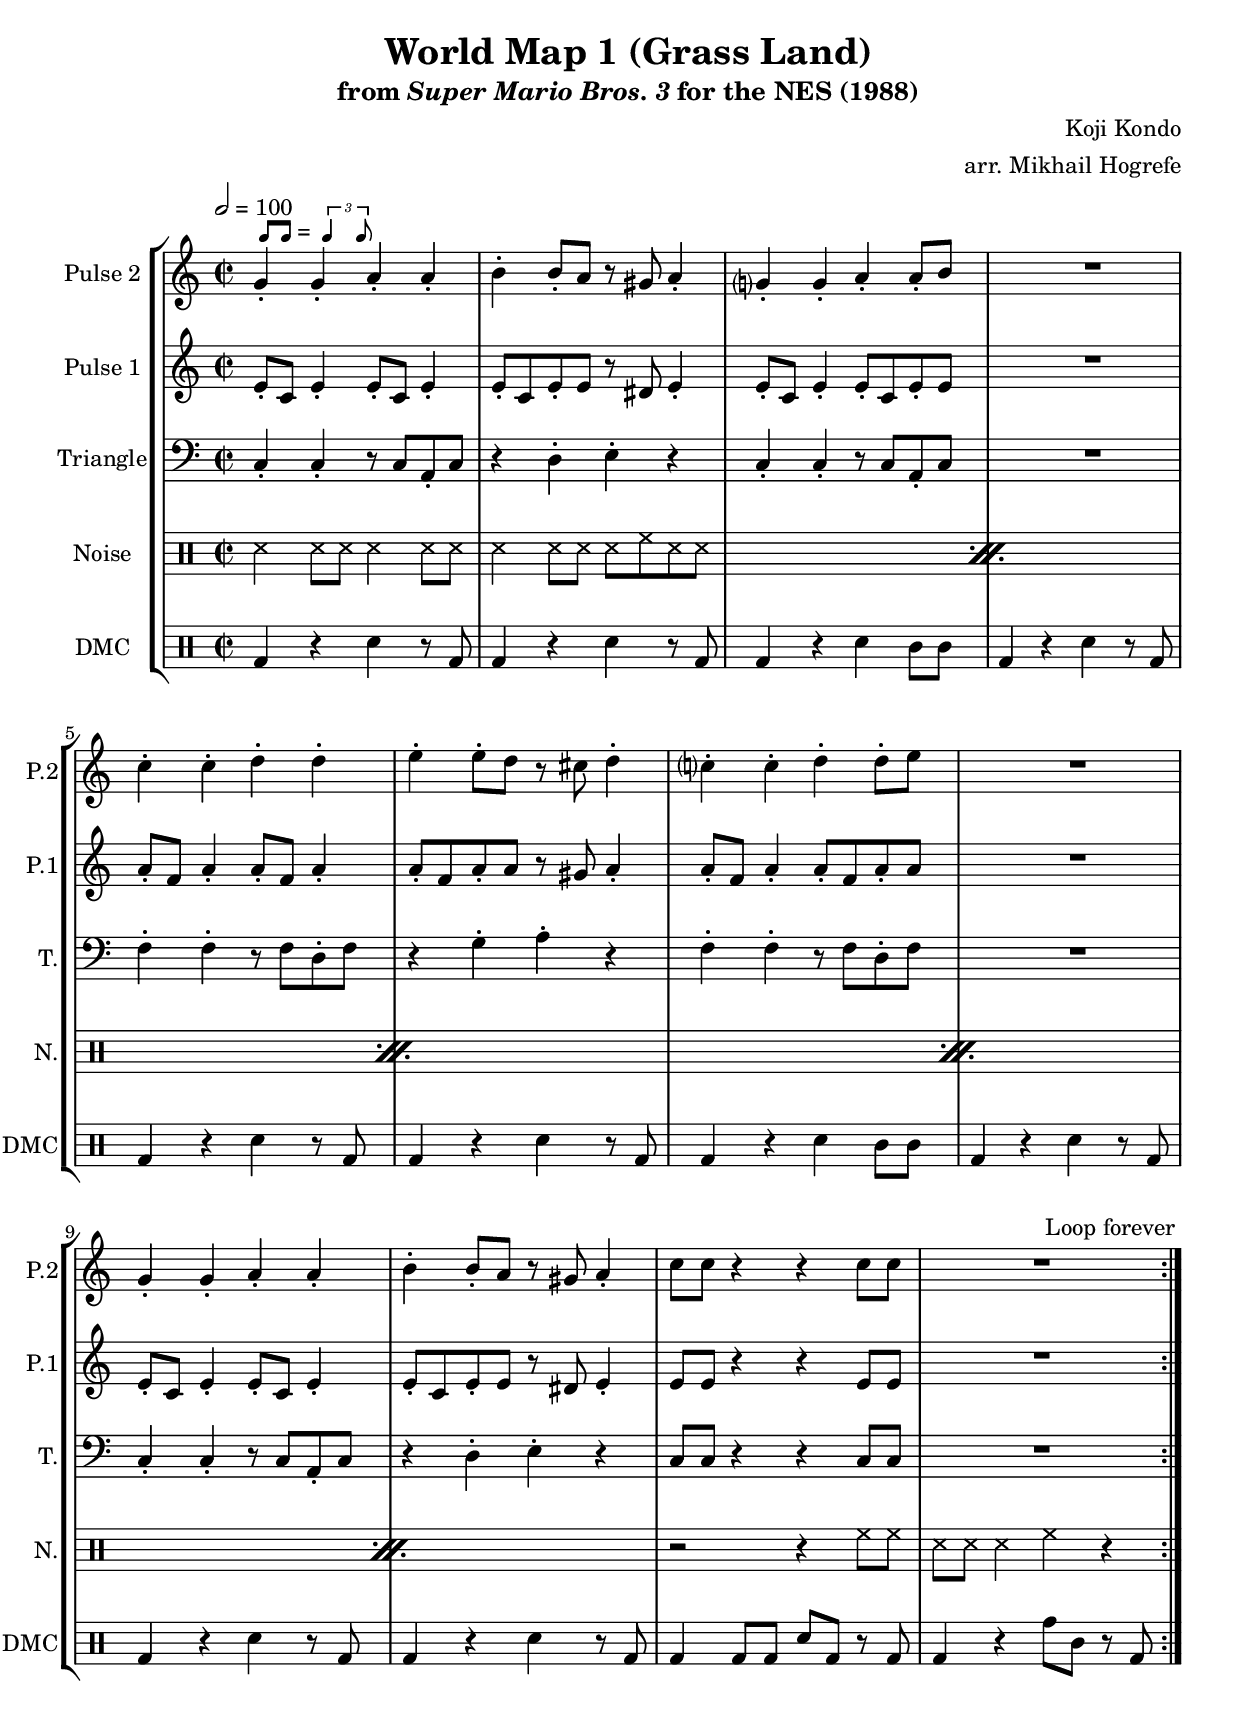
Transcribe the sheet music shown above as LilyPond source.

\version "2.20.0"

smaller = {
    \set fontSize = #-3
    \override Stem #'length-fraction = #0.56
    \override Beam #'thickness = #0.2688
    \override Beam #'length-fraction = #0.56
}

swing = \markup {
  \score {
    \new Staff \with { \remove "Time_signature_engraver" \remove "Clef_engraver" \remove "Staff_symbol_engraver"  }
    {
      \smaller
      b'8^[ b']
    }
    \layout { ragged-right = ##t  indent = 0\cm }
  }
  =
  \score {
    \new Staff \with { \remove "Time_signature_engraver" \remove "Clef_engraver" \remove "Staff_symbol_engraver"  }
    {
      \smaller
      \times 2/3 {\stemUp b'4 b'8}
    }
    \layout { ragged-right = ##t  indent = 0\cm }
  }
}

\paper {
  left-margin = 0.5\in
}

\book {
    \header {
        title = "World Map 1 (Grass Land)"
        subtitle = \markup { "from" {\italic "Super Mario Bros. 3"} "for the NES (1988)" }
        composer = "Koji Kondo"
        arranger = "arr. Mikhail Hogrefe"
    }

    \score {
        {
            \new StaffGroup <<
                \new Staff \relative c'' {
                    \set Staff.instrumentName = "Pulse 2"
                    \set Staff.shortInstrumentName = "P.2"
\accidentalStyle modern-cautionary
\time 2/2
\tempo 2 = 100
                    \repeat volta 2 {
g4-.^\swing g-. a-. a-. |
b4-. b8-. a r gis a4-. |
g4-. g-. a-. a8-. b |
R1 |
c4-. c-. d-. d-. |
e4-. e8-. d r cis d4-. |
c4-. c-. d-. d8-. e |
R1 |
g,4-. g-. a-. a-. |
b4-. b8-. a r gis a4-. |
c8 c r4 r c8 c |
R1
                    }
\once \override Score.RehearsalMark.self-alignment-X = #RIGHT
\mark \markup { \fontsize #-2 "Loop forever" }
                }

                \new Staff \relative c' {
                    \set Staff.instrumentName = "Pulse 1"
                    \set Staff.shortInstrumentName = "P.1"
\accidentalStyle modern-cautionary
e8-. c e4-. e8-. c e4-. |
e8-. c e-. e r dis e4-. |
e8-. c e4-. e8-. c e-. e |
R1 |
a8-. f a4-. a8-. f a4-. |
a8-. f a-. a r gis a4-. |
a8-. f a4-. a8-. f a-. a |
R1 |
e8-. c e4-. e8-. c e4-. |
e8-. c e-. e r dis e4-. |
e8 e r4 r e8 e |
R1 |
                }

                \new Staff \relative c {
                    \set Staff.instrumentName = "Triangle"
                    \set Staff.shortInstrumentName = "T."
\accidentalStyle modern-cautionary
\clef bass
c4-. c-. r8 c a-. c |
r4 d-. e-. r |
c4-. c-. r8 c a-. c |
R1 |
f4-. f-. r8 f d-. f |
r4 g-. a-. r |
f4-. f-. r8 f d-. f |
R1 |
c4-. c-. r8 c a-. c |
r4 d-. e-. r |
c8 c r4 r c8 c |
R1 |
                }

                \new DrumStaff {
                    \drummode {
                        \set Staff.instrumentName="Noise"
                        \set Staff.shortInstrumentName="N."
\repeat percent 5 {
    ss4 ss8 ss ss4 ss8 ss |
    ss4 ss8 ss ss hh ss ss |
}
r2 r4 hh8 hh |
ss8 ss ss4 hh r |
                    }
                }

                \new DrumStaff {
                    \drummode {
                        \set Staff.instrumentName="DMC"
                        \set Staff.shortInstrumentName="DMC"
bd4 r sn r8 bd |
bd4 r sn r8 bd |
bd4 r sn wbh8 wbh |
bd4 r sn r8 bd |
bd4 r sn r8 bd |
bd4 r sn r8 bd |
bd4 r sn wbh8 wbh |
bd4 r sn r8 bd |
bd4 r sn r8 bd |
bd4 r sn r8 bd |
bd4 bd8 bd sn bd r bd |
bd4 r tomh8 tomml r bd |
                    }
                }
            >>
        }
        \layout {
            \context {
                \Staff
                \RemoveEmptyStaves
            }
            \context {
                \DrumStaff
                \RemoveEmptyStaves
            }
        }
    }
}
